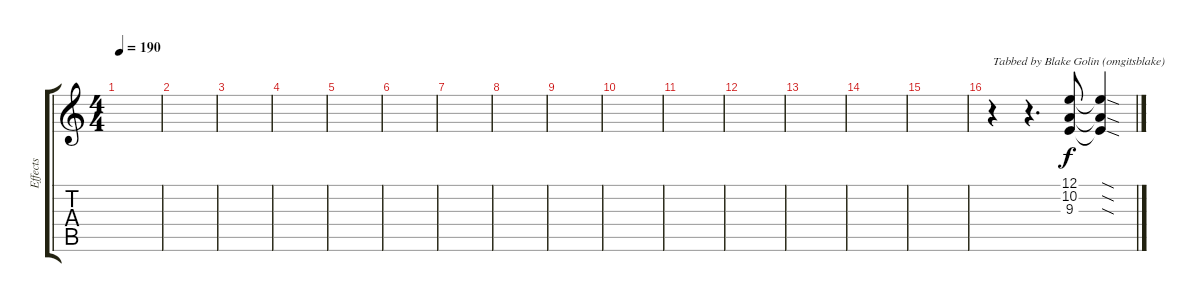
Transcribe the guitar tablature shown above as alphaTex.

\track ("Effects" "Effects") {instrument pad3polysynth}
\staff {score tabs}
\tuning (E4 B3 G3 D3 A2 E2) {hide}
\ts (4 4)
\tempo 190
\clef g2
\ks c
|
|
|
|
|
|
|
|
|
|
|
|
|
|
|
r.4{txt "Tabbed by Blake Golin (omgitsblake)"} r.4{d instrument reversecymbal} (12.1 10.2 9.3).8 (12.1{sod t} 10.2{sod t} 9.3{sod t}).4
